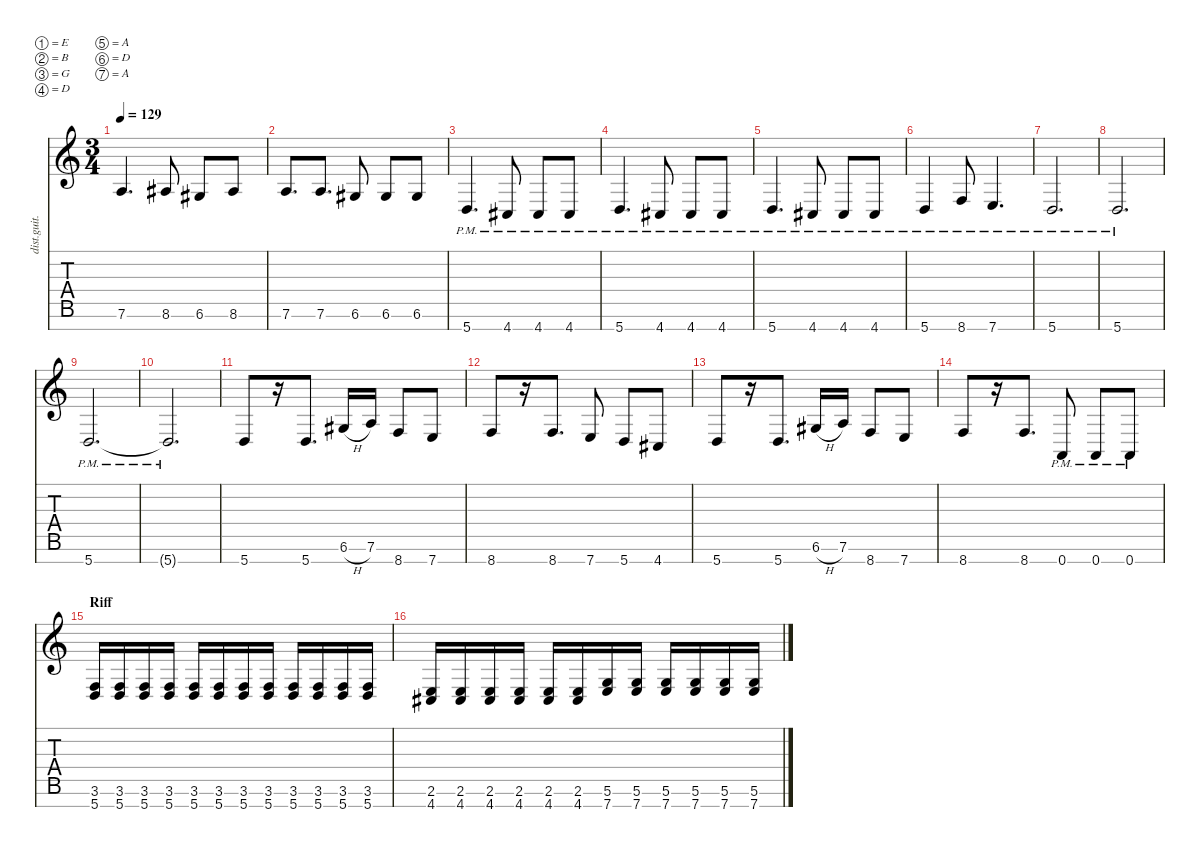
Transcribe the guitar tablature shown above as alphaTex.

\defaultSystemsLayout 4
\hideDynamics
\bracketExtendMode nobrackets
\otherSystemsTrackNameOrientation horizontal
\track ("Electric Guitar" "dist.guit.") {instrument distortionguitar}
\staff {score tabs}
\tuning (E4 B3 G3 D3 A2 D2 A1)
\ts (3 4)
\tempo 129
\clef g2
\ks c
7.6.4{d dy mf} 8.6{acc #}.8 6.6{acc #}.8 8.6{acc #}.8 |
7.6.8{d} 7.6.8{d} 6.6{acc #}.8 6.6{acc #}.8 6.6{acc #}.8 |
5.7{pm}.4{d} 4.7{pm acc #}.8 4.7{pm acc #}.8 4.7{pm acc #}.8 |
5.7{pm}.4{d} 4.7{pm acc #}.8 4.7{pm acc #}.8 4.7{pm acc #}.8 |
5.7{pm}.4{d} 4.7{pm acc #}.8 4.7{pm acc #}.8 4.7{pm acc #}.8 |
5.7{pm}.4 8.7{pm}.8 7.7{pm}.4{d} |
5.7{pm}.2{d} |
5.7{pm}.2{d} |
5.7{pm}.2{d} |
5.7{pm t}.2{d} |
5.7.8 r.16 5.7.8{d} 6.6{h acc #}.16 7.6.16 8.7.8 7.7.8 |
8.7.8 r.16 8.7.8{d} 7.7.8 5.7.8 4.7{acc #}.8 |
5.7.8 r.16 5.7.8{d} 6.6{h acc #}.16 7.6.16 8.7.8 7.7.8 |
8.7.8 r.16 8.7.8{d} 0.7{pm}.8 0.7{pm}.8 0.7{pm}.8 |
\section ("" "Riff")
(5.7 3.6).16 (5.7 3.6).16 (5.7 3.6).16 (5.7 3.6).16 (5.7 3.6).16 (5.7 3.6).16 (5.7 3.6).16 (5.7 3.6).16 (5.7 3.6).16 (5.7 3.6).16 (5.7 3.6).16 (5.7 3.6).16 |
(4.7{acc #} 2.6).16 (4.7{acc #} 2.6).16 (4.7{acc #} 2.6).16 (4.7{acc #} 2.6).16 (4.7{acc #} 2.6).16 (4.7{acc #} 2.6).16 (7.7 5.6).16 (7.7 5.6).16 (7.7 5.6).16 (7.7 5.6).16 (7.7 5.6).16 (5.6 7.7).16
